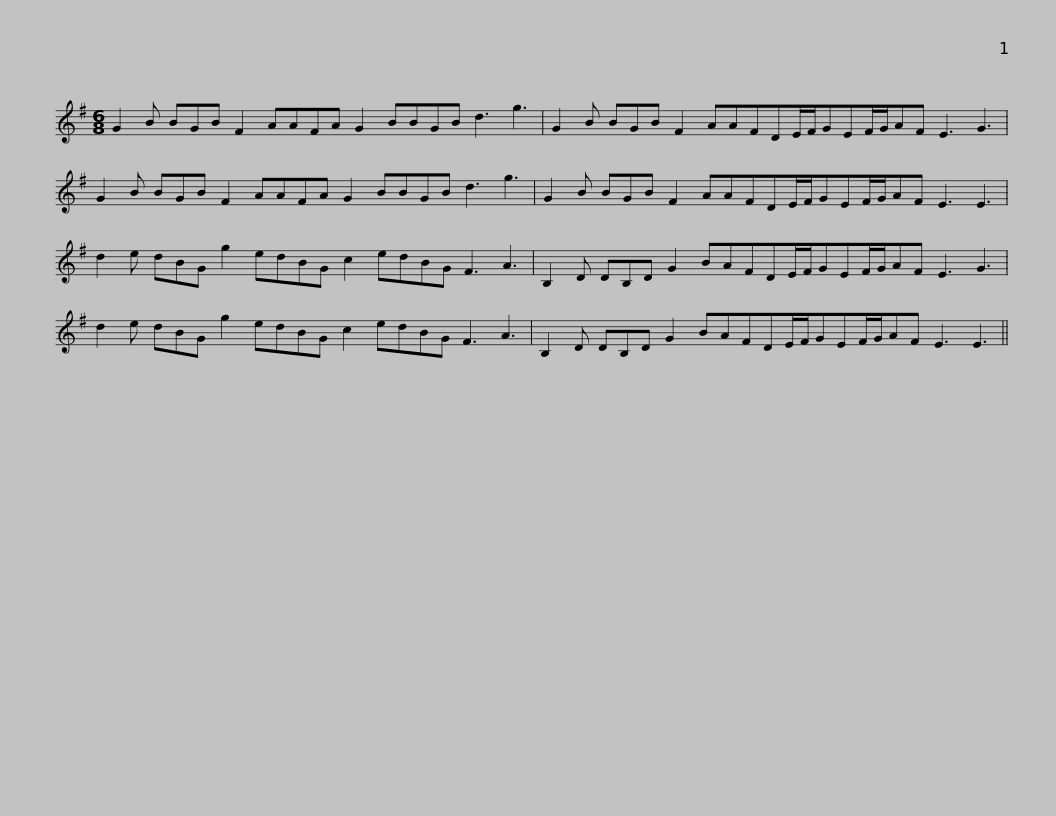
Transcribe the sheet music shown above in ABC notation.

X:1
L:1/8
M:6/8
I:linebreak $
K:Emin
V:1 treble
V:1
 G2 B BGB F2 AAFA G2 BBGB d3 g3 |$ G2 B BGB F2 AAFDE/F/GEF/G/AF E3 G3 |$ G2 B BGB F2 AAFA G2 BBGB d3 g3 |$ G2 B BGB F2 AAFDE/F/GEF/G/AF E3 E3 |$ d2 e dBG g2 edBG c2 edBG F3 A3 |$ %5
 B,2 D DB,D G2 BAFDE/F/GEF/G/AF E3 G3 |$ d2 e dBG g2 edBG c2 edBG F3 A3 |$ B,2 D DB,D G2 BAFDE/F/GEF/G/AF E3 E3 || %8
